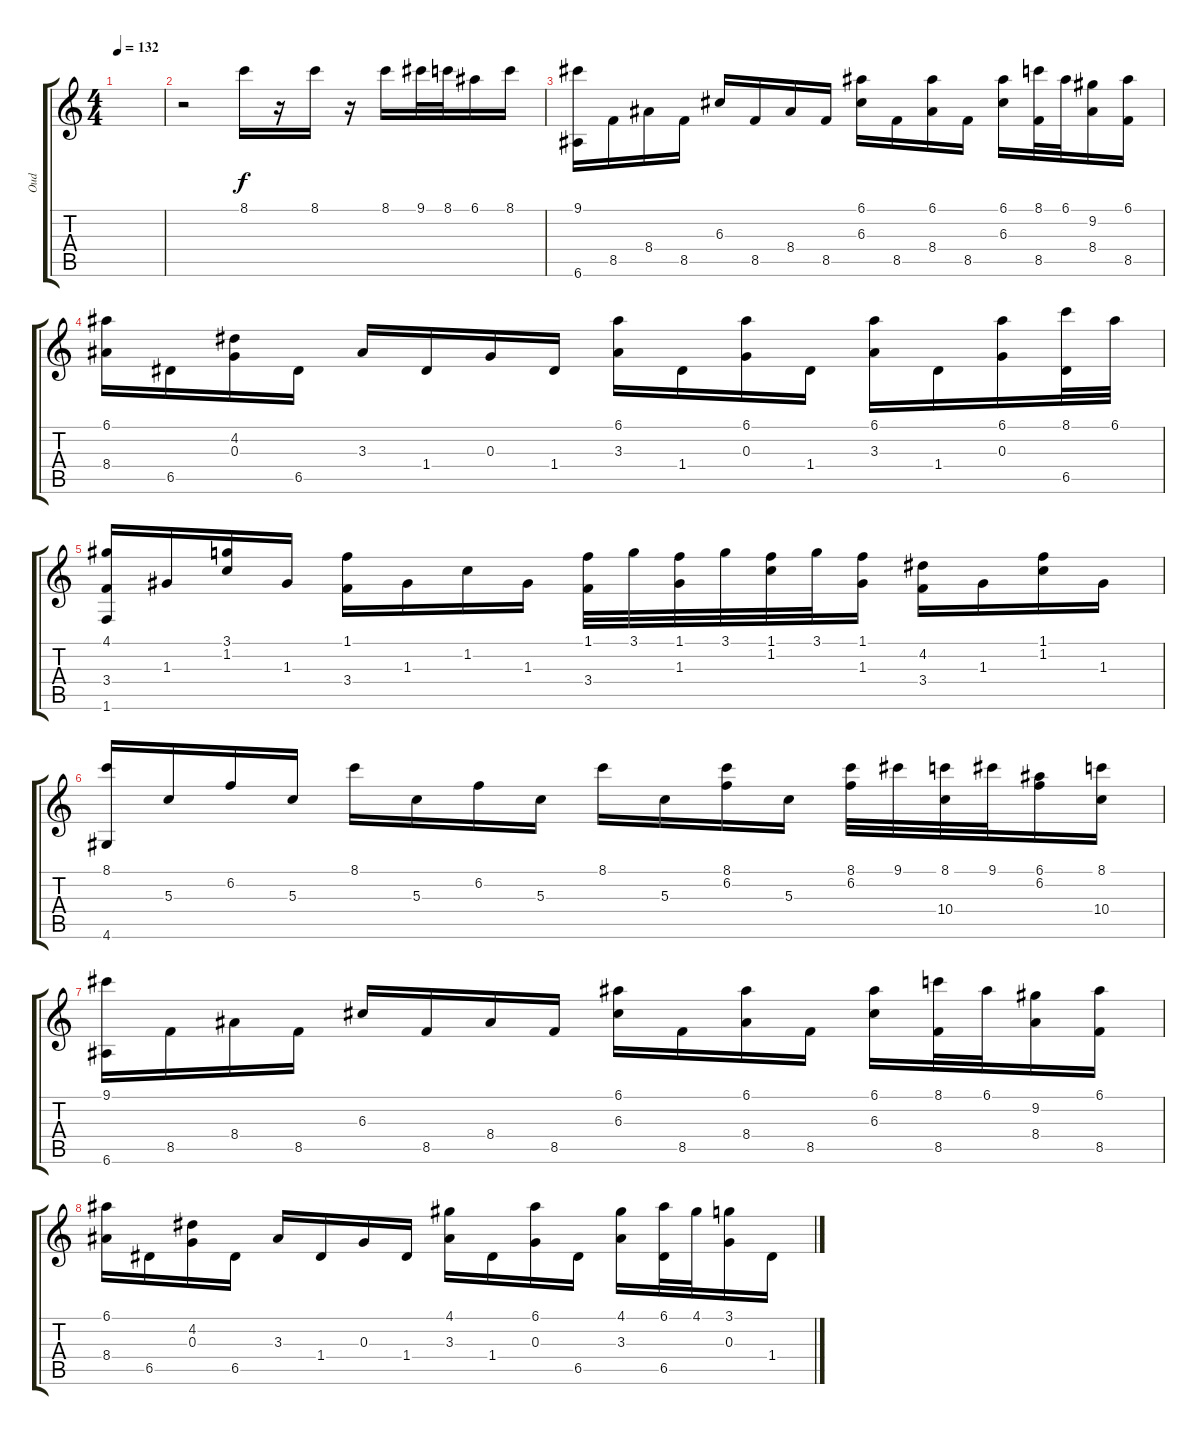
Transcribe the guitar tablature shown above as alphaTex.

\track ("Oud" "Oud") {instrument banjo}
\staff {score tabs}
\tuning (E4 B3 G3 D3 A2 E2) {hide}
\displaytranspose 12
\ts (4 4)
\tempo 132
\clef g2
\ks c
|
r.2 8.1.16{dy f} r.16 8.1.16 r.16 8.1.16 9.1.32 8.1.32 6.1.16 8.1.16 |
(9.1 6.6).16 8.5.16 8.4.16 8.5.16 6.3.16 8.5.16 8.4.16 8.5.16 (6.1 6.3).16 8.5.16 (6.1 8.4).16 8.5.16 (6.1 6.3).16 (8.1 8.5).32 6.1.32 (9.2 8.4).16 (6.1 8.5).16 |
(6.1 8.4).16 6.5.16 (4.2 0.3).16 6.5.16 3.3.16 1.4.16 0.3.16 1.4.16 (6.1 3.3).16 1.4.16 (6.1 0.3).16 1.4.16 (6.1 3.3).16 1.4.16 (6.1 0.3).16 (8.1 6.5).32 6.1.32 |
(4.1 3.4 1.6).16 1.3.16 (3.1 1.2).16 1.3.16 (1.1 3.4).16 1.3.16 1.2.16 1.3.16 (1.1 3.4).32 3.1.32 (1.1 1.3).32 3.1.32 (1.1 1.2).32 3.1.32 (1.1 1.3).16 (4.2 3.4).16 1.3.16 (1.1 1.2).16 1.3.16 |
(8.1 4.6).16 5.3.16 6.2.16 5.3.16 8.1.16 5.3.16 6.2.16 5.3.16 8.1.16 5.3.16 (8.1 6.2).16 5.3.16 (8.1 6.2).32 9.1.32 (8.1 10.4).32 9.1.32 (6.1 6.2).16 (8.1 10.4).16 |
(9.1 6.6).16 8.5.16 8.4.16 8.5.16 6.3.16 8.5.16 8.4.16 8.5.16 (6.1 6.3).16 8.5.16 (6.1 8.4).16 8.5.16 (6.1 6.3).16 (8.1 8.5).32 6.1.32 (9.2 8.4).16 (6.1 8.5).16 |
(6.1 8.4).16 6.5.16 (4.2 0.3).16 6.5.16 3.3.16 1.4.16 0.3.16 1.4.16 (4.1 3.3).16 1.4.16 (6.1 0.3).16 6.5.16 (4.1 3.3).16 (6.1 6.5).32 4.1.32 (3.1 0.3).16 1.4.16
